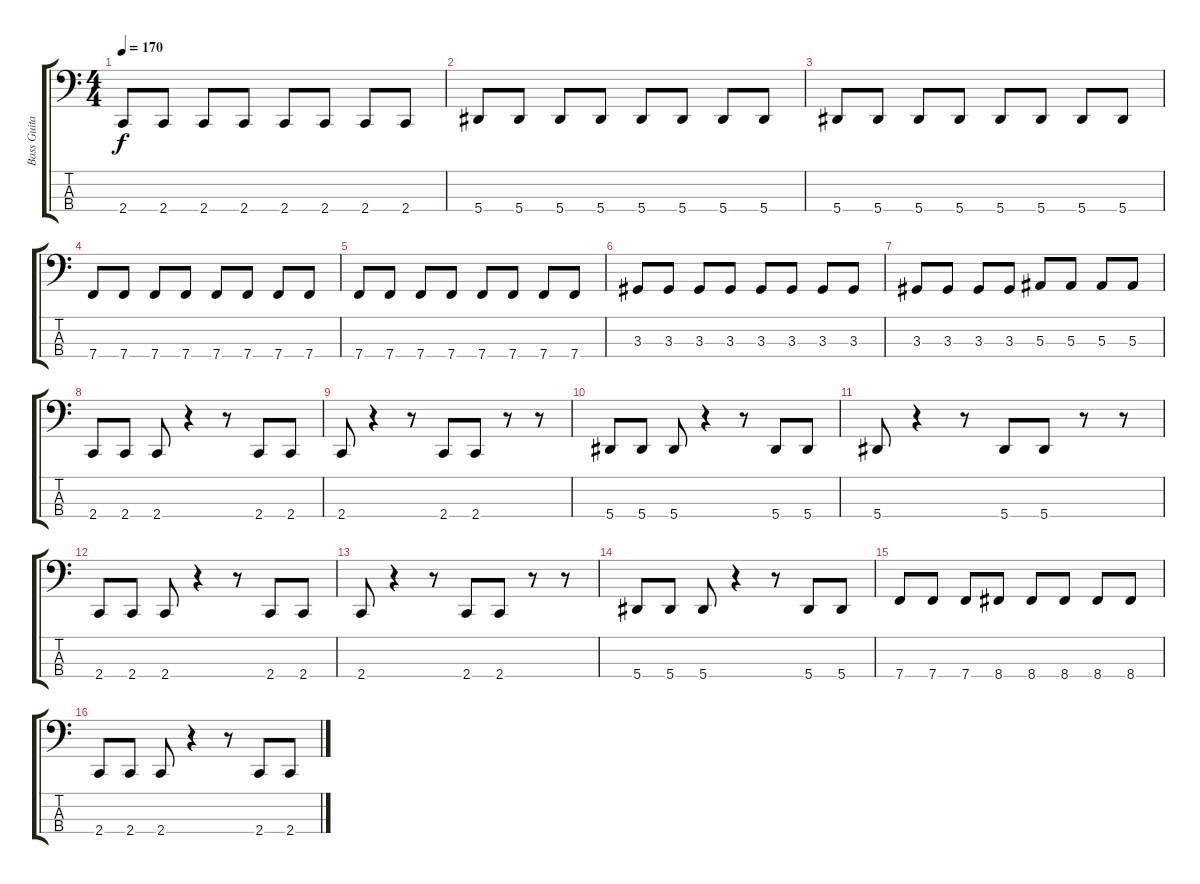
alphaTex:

\track ("Bass Guitar" "Bass Guita") {instrument electricbassfinger}
\staff {score tabs}
\tuning (Eb2 Bb1 F1 Bb0) {hide}
\ts (4 4)
\tempo 170
\clef f4
\ks c
2.4.8{dy f} 2.4.8 2.4.8 2.4.8 2.4.8 2.4.8 2.4.8 2.4.8 |
5.4.8 5.4.8 5.4.8 5.4.8 5.4.8 5.4.8 5.4.8 5.4.8 |
5.4.8 5.4.8 5.4.8 5.4.8 5.4.8 5.4.8 5.4.8 5.4.8 |
7.4.8 7.4.8 7.4.8 7.4.8 7.4.8 7.4.8 7.4.8 7.4.8 |
7.4.8 7.4.8 7.4.8 7.4.8 7.4.8 7.4.8 7.4.8 7.4.8 |
3.3.8 3.3.8 3.3.8 3.3.8 3.3.8 3.3.8 3.3.8 3.3.8 |
3.3.8 3.3.8 3.3.8 3.3.8 5.3.8 5.3.8 5.3.8 5.3.8 |
2.4.8 2.4.8 2.4.8 r.4 r.8 2.4.8 2.4.8 |
2.4.8 r.4 r.8 2.4.8 2.4.8 r.8 r.8 |
5.4.8 5.4.8 5.4.8 r.4 r.8 5.4.8 5.4.8 |
5.4.8 r.4 r.8 5.4.8 5.4.8 r.8 r.8 |
2.4.8 2.4.8 2.4.8 r.4 r.8 2.4.8 2.4.8 |
2.4.8 r.4 r.8 2.4.8 2.4.8 r.8 r.8 |
5.4.8 5.4.8 5.4.8 r.4 r.8 5.4.8 5.4.8 |
7.4.8 7.4.8 7.4.8 8.4.8 8.4.8 8.4.8 8.4.8 8.4.8 |
2.4.8 2.4.8 2.4.8 r.4 r.8 2.4.8 2.4.8
